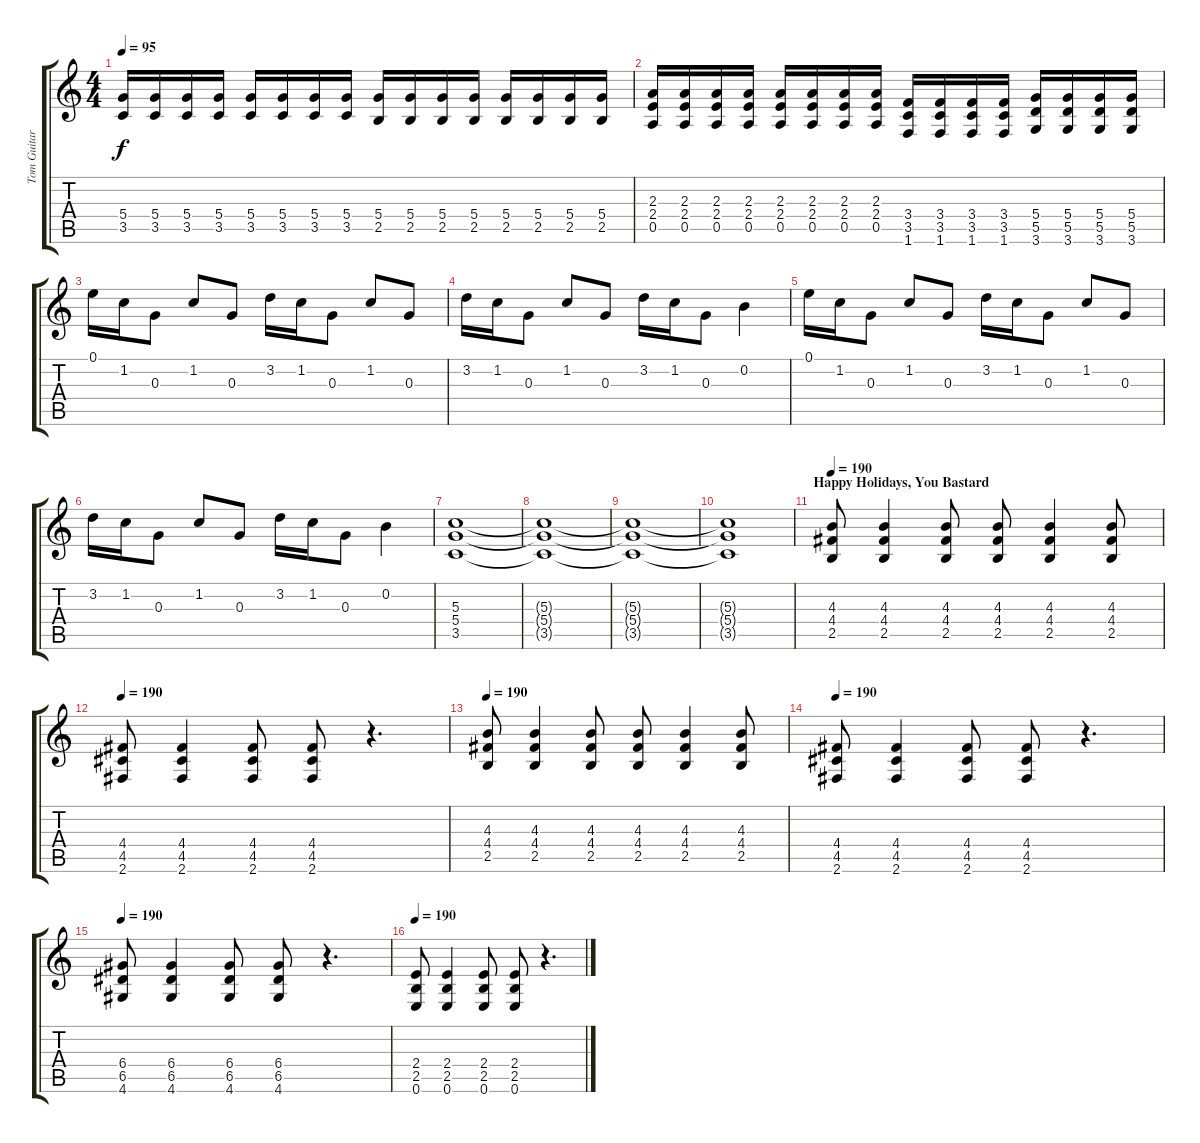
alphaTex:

\track ("Tom Guitar 1" "Tom Guitar") {instrument distortionguitar}
\staff {score tabs}
\tuning (E4 B3 G3 D3 A2 E2) {hide}
\ts (4 4)
\tempo 95
\clef g2
\ks c
(5.4 3.5).16{dy f} (5.4 3.5).16 (5.4 3.5).16 (5.4 3.5).16 (5.4 3.5).16 (5.4 3.5).16 (5.4 3.5).16 (5.4 3.5).16 (5.4 2.5).16 (5.4 2.5).16 (5.4 2.5).16 (5.4 2.5).16 (5.4 2.5).16 (5.4 2.5).16 (5.4 2.5).16 (5.4 2.5).16 |
(2.3 2.4 0.5).16 (2.3 2.4 0.5).16 (2.3 2.4 0.5).16 (2.3 2.4 0.5).16 (2.3 2.4 0.5).16 (2.3 2.4 0.5).16 (2.3 2.4 0.5).16 (2.3 2.4 0.5).16 (3.4 3.5 1.6).16 (3.4 3.5 1.6).16 (3.4 3.5 1.6).16 (3.4 3.5 1.6).16 (5.4 5.5 3.6).16 (5.4 5.5 3.6).16 (5.4 5.5 3.6).16 (5.4 5.5 3.6).16 |
0.1.16{volume 14} 1.2.16 0.3.8 1.2.8 0.3.8 3.2.16 1.2.16 0.3.8 1.2.8 0.3.8 |
3.2.16 1.2.16 0.3.8 1.2.8 0.3.8 3.2.16 1.2.16 0.3.8 0.2.4 |
0.1.16 1.2.16 0.3.8 1.2.8 0.3.8 3.2.16 1.2.16 0.3.8 1.2.8 0.3.8 |
3.2.16 1.2.16 0.3.8 1.2.8 0.3.8 3.2.16 1.2.16 0.3.8 0.2.4 |
(5.3 5.4 3.5).1{volume 0} |
(5.3{t} 5.4{t} 3.5{t}).1 |
(5.3{t} 5.4{t} 3.5{t}).1 |
(5.3{t} 5.4{t} 3.5{t}).1 |
\section ("" "Happy Holidays, You Bastard")
\tempo 190
(4.3 4.4 2.5).8{volume 14} (4.3 4.4 2.5).4 (4.3 4.4 2.5).8 (4.3 4.4 2.5).8 (4.3 4.4 2.5).4 (4.3 4.4 2.5).8 |
\tempo 190
(4.4 4.5 2.6).8 (4.4 4.5 2.6).4 (4.4 4.5 2.6).8 (4.4 4.5 2.6).8 r.4{d} |
\tempo 190
(4.3 4.4 2.5).8 (4.3 4.4 2.5).4 (4.3 4.4 2.5).8 (4.3 4.4 2.5).8 (4.3 4.4 2.5).4 (4.3 4.4 2.5).8 |
\tempo 190
(4.4 4.5 2.6).8 (4.4 4.5 2.6).4 (4.4 4.5 2.6).8 (4.4 4.5 2.6).8 r.4{d} |
\tempo 190
(6.4 6.5 4.6).8 (6.4 6.5 4.6).4 (6.4 6.5 4.6).8 (6.4 6.5 4.6).8 r.4{d} |
\tempo 190
(2.4 2.5 0.6).8 (2.4 2.5 0.6).4 (2.4 2.5 0.6).8 (2.4 2.5 0.6).8 r.4{d}
